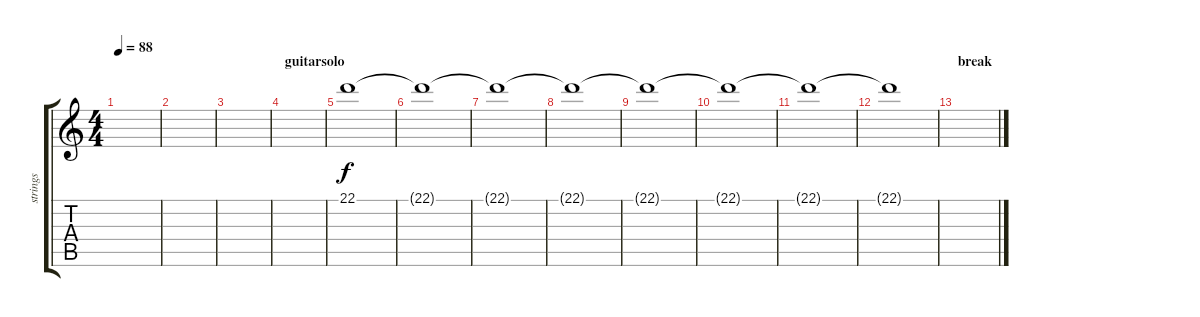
\track ("strings" "strings") {instrument tremolostrings}
\staff {score tabs}
\tuning (E4 B3 G3 D3 A2 E2) {hide}
\ts (4 4)
\tempo 88
\clef g2
\ks c
|
|
|
\section ("" "guitarsolo")
|
22.1.1 |
22.1{t}.1 |
22.1{t}.1 |
22.1{t}.1 |
22.1{t}.1 |
22.1{t}.1 |
22.1{t}.1 |
22.1{t}.1 |
\section ("" "break")
